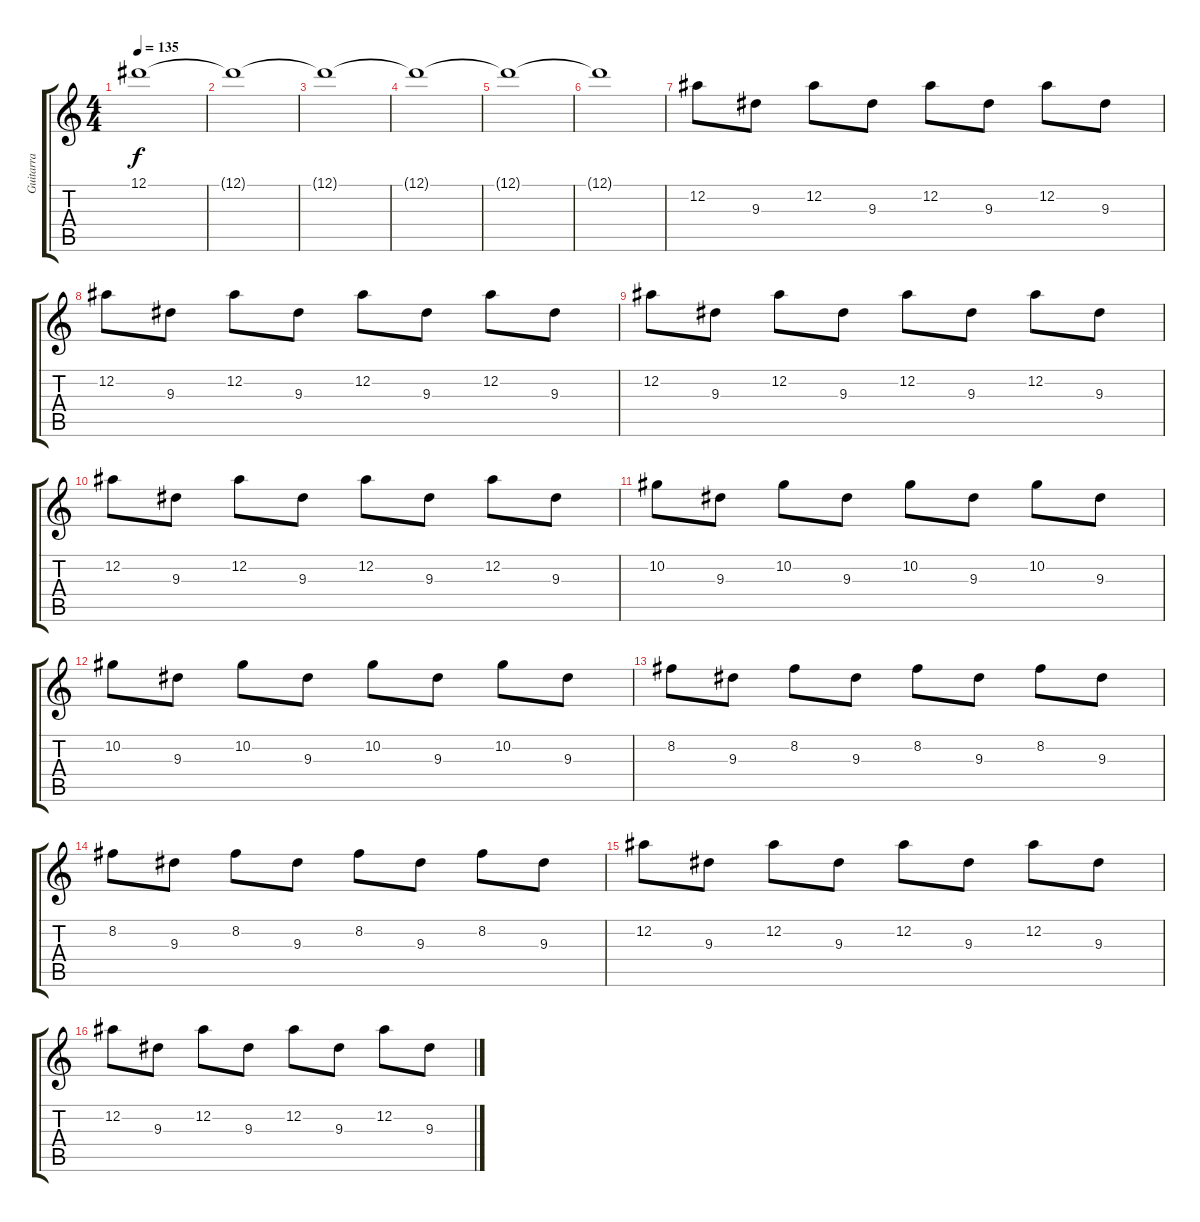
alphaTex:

\track ("Guitarra" "Guitarra") {instrument distortionguitar}
\staff {score tabs}
\tuning (Eb4 Bb3 Gb3 Db3 Ab2 Eb2) {hide}
\ts (4 4)
\tempo 135
\clef g2
\ks c
12.1{t}.1{dy f} |
12.1{t}.1 |
12.1{t}.1 |
12.1{t}.1 |
12.1{t}.1 |
12.1{t}.1 |
12.2.8{volume 10 instrument acousticguitarsteel} 9.3.8 12.2.8 9.3.8 12.2.8 9.3.8 12.2.8 9.3.8 |
12.2.8 9.3.8 12.2.8 9.3.8 12.2.8 9.3.8 12.2.8 9.3.8 |
12.2.8 9.3.8 12.2.8 9.3.8 12.2.8 9.3.8 12.2.8 9.3.8 |
12.2.8 9.3.8 12.2.8 9.3.8 12.2.8 9.3.8 12.2.8 9.3.8 |
10.2.8 9.3.8 10.2.8 9.3.8 10.2.8 9.3.8 10.2.8 9.3.8 |
10.2.8 9.3.8 10.2.8 9.3.8 10.2.8 9.3.8 10.2.8 9.3.8 |
8.2.8 9.3.8 8.2.8 9.3.8 8.2.8 9.3.8 8.2.8 9.3.8 |
8.2.8 9.3.8 8.2.8 9.3.8 8.2.8 9.3.8 8.2.8 9.3.8 |
12.2.8 9.3.8 12.2.8 9.3.8 12.2.8 9.3.8 12.2.8 9.3.8 |
12.2.8 9.3.8 12.2.8 9.3.8 12.2.8 9.3.8 12.2.8 9.3.8
